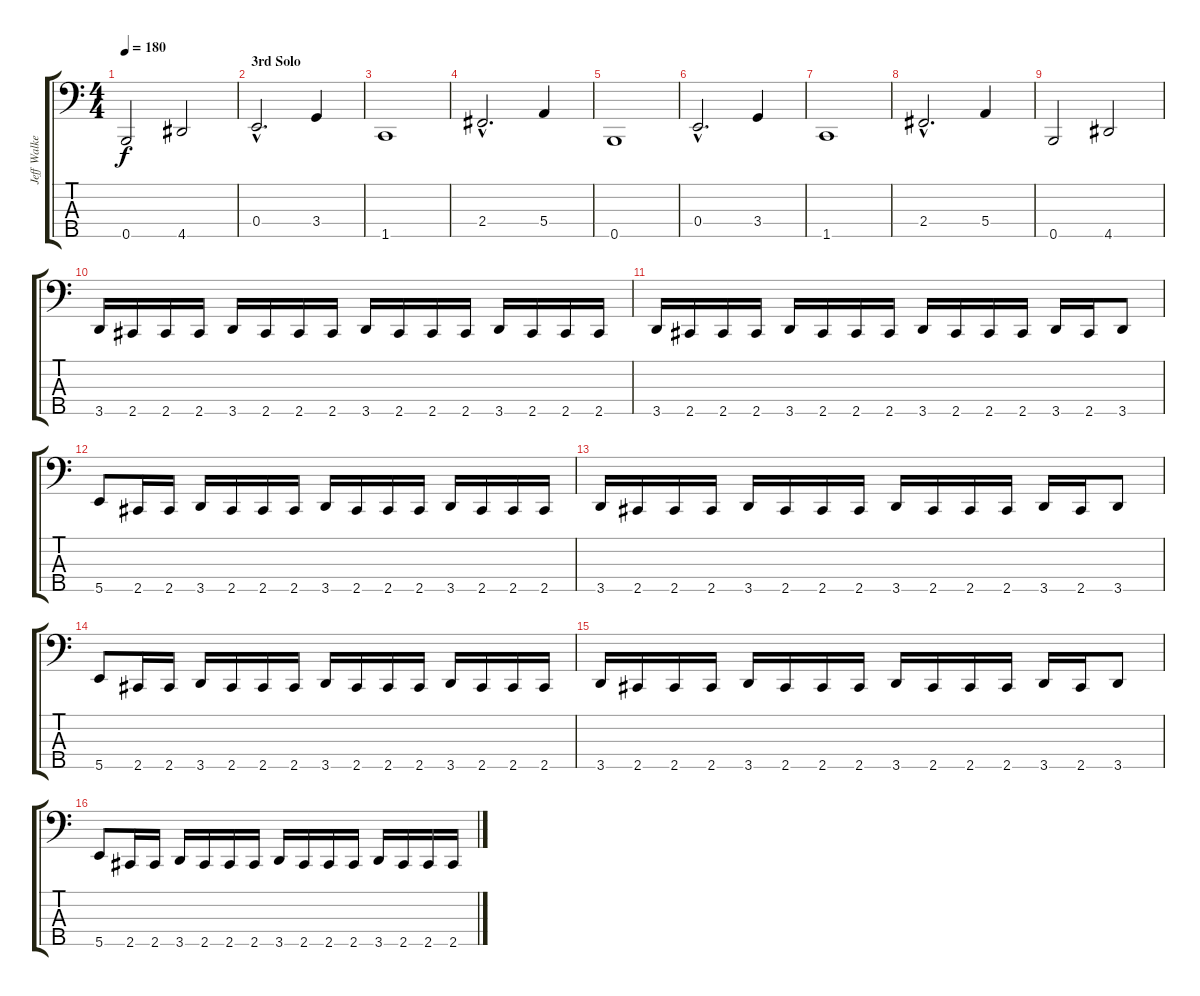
\track ("Jeff Walker" "Jeff Walke") {instrument fretlessbass}
\staff {score tabs}
\tuning (G2 D2 A1 E1 B0) {hide}
\ts (4 4)
\tempo 180
\clef f4
\ks c
0.5.2{dy f} 4.5.2 |
\section ("" "3rd Solo")
0.4{hac}.2{d} 3.4.4 |
1.5.1 |
2.4{hac}.2{d} 5.4.4 |
0.5.1 |
0.4{hac}.2{d} 3.4.4 |
1.5.1 |
2.4{hac}.2{d} 5.4.4 |
0.5.2 4.5.2 |
3.5.16 2.5.16 2.5.16 2.5.16 3.5.16 2.5.16 2.5.16 2.5.16 3.5.16 2.5.16 2.5.16 2.5.16 3.5.16 2.5.16 2.5.16 2.5.16 |
3.5.16 2.5.16 2.5.16 2.5.16 3.5.16 2.5.16 2.5.16 2.5.16 3.5.16 2.5.16 2.5.16 2.5.16 3.5.16 2.5.16 3.5.8 |
5.5.8 2.5.16 2.5.16 3.5.16 2.5.16 2.5.16 2.5.16 3.5.16 2.5.16 2.5.16 2.5.16 3.5.16 2.5.16 2.5.16 2.5.16 |
3.5.16 2.5.16 2.5.16 2.5.16 3.5.16 2.5.16 2.5.16 2.5.16 3.5.16 2.5.16 2.5.16 2.5.16 3.5.16 2.5.16 3.5.8 |
5.5.8 2.5.16 2.5.16 3.5.16 2.5.16 2.5.16 2.5.16 3.5.16 2.5.16 2.5.16 2.5.16 3.5.16 2.5.16 2.5.16 2.5.16 |
3.5.16 2.5.16 2.5.16 2.5.16 3.5.16 2.5.16 2.5.16 2.5.16 3.5.16 2.5.16 2.5.16 2.5.16 3.5.16 2.5.16 3.5.8 |
5.5.8 2.5.16 2.5.16 3.5.16 2.5.16 2.5.16 2.5.16 3.5.16 2.5.16 2.5.16 2.5.16 3.5.16 2.5.16 2.5.16 2.5.16
